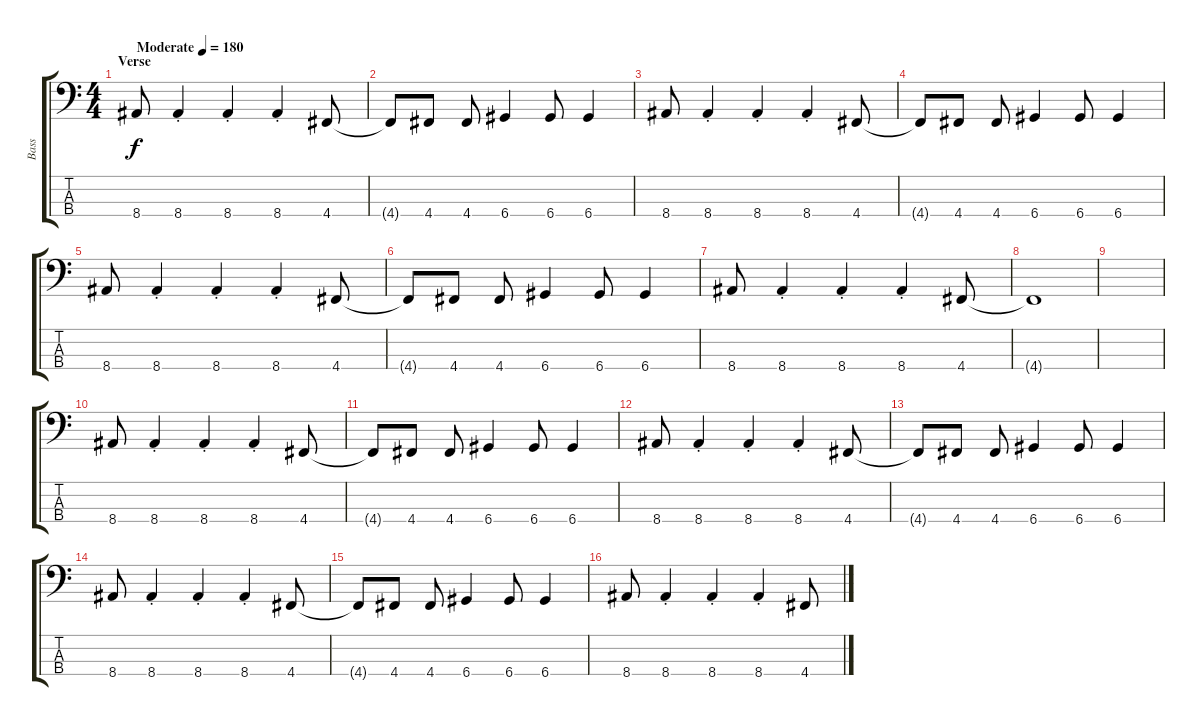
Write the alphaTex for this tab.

\track ("Bass" "Bass") {instrument electricbassfinger}
\staff {score tabs}
\tuning (G2 D2 A1 D1) {hide}
\ts (4 4)
\section ("" "Verse")
\tempo (180 "Moderate")
\clef f4
\ks c
8.4.8{dy f instrument electricbassfinger} 8.4{st}.4 8.4{st}.4 8.4{st}.4 4.4.8 |
4.4{t}.8 4.4.8 4.4.8 6.4.4 6.4.8 6.4.4 |
8.4.8 8.4{st}.4 8.4{st}.4 8.4{st}.4 4.4.8 |
4.4{t}.8 4.4.8 4.4.8 6.4.4 6.4.8 6.4.4 |
8.4.8 8.4{st}.4 8.4{st}.4 8.4{st}.4 4.4.8 |
4.4{t}.8 4.4.8 4.4.8 6.4.4 6.4.8 6.4.4 |
8.4.8 8.4{st}.4 8.4{st}.4 8.4{st}.4 4.4.8 |
4.4{t}.1 |
|
8.4.8 8.4{st}.4 8.4{st}.4 8.4{st}.4 4.4.8 |
4.4{t}.8 4.4.8 4.4.8 6.4.4 6.4.8 6.4.4 |
8.4.8 8.4{st}.4 8.4{st}.4 8.4{st}.4 4.4.8 |
4.4{t}.8 4.4.8 4.4.8 6.4.4 6.4.8 6.4.4 |
8.4.8 8.4{st}.4 8.4{st}.4 8.4{st}.4 4.4.8 |
4.4{t}.8 4.4.8 4.4.8 6.4.4 6.4.8 6.4.4 |
8.4.8 8.4{st}.4 8.4{st}.4 8.4{st}.4 4.4.8
